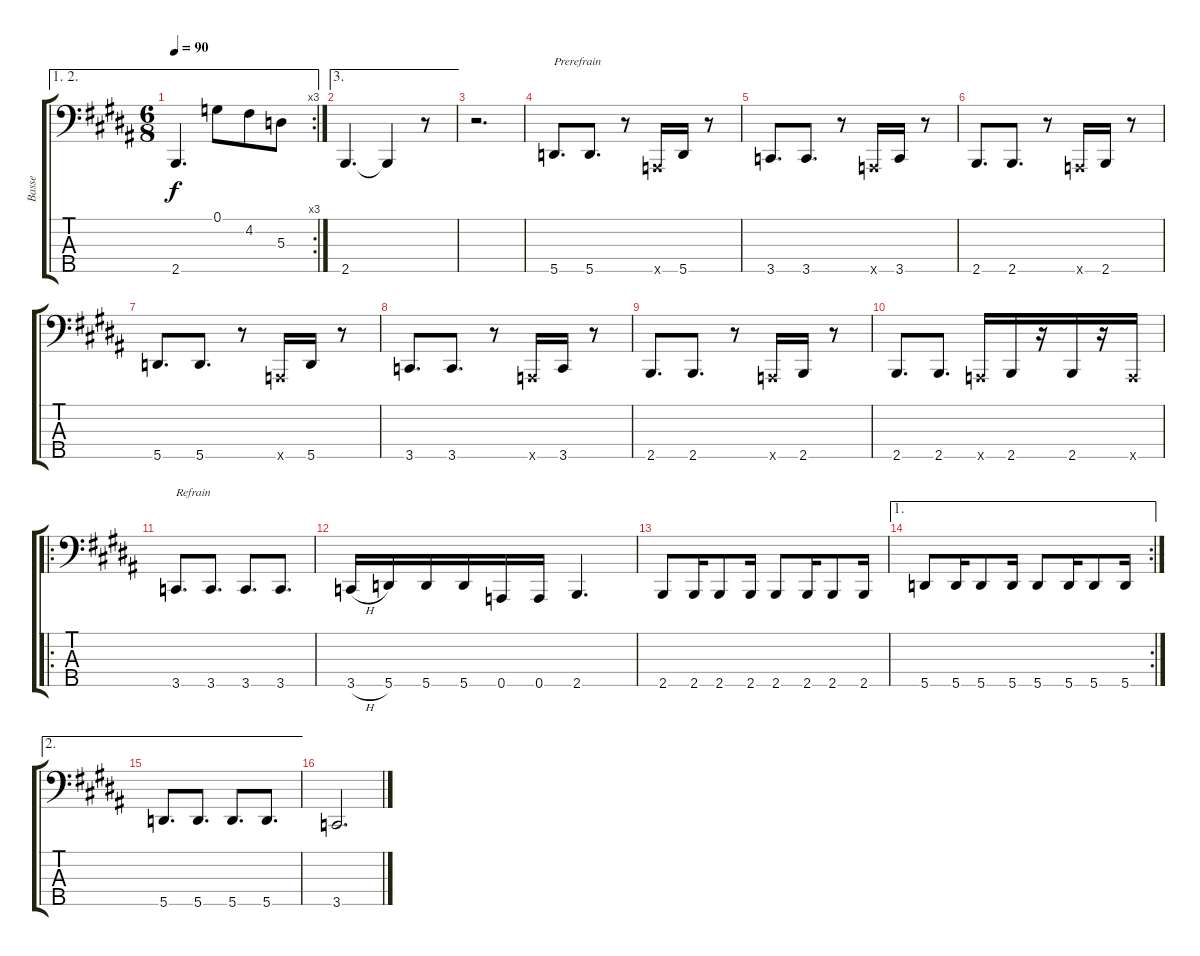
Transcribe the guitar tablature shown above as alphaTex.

\track ("Basse" "Basse") {instrument electricbassfinger}
\staff {score tabs}
\tuning (G2 D2 A1 E1 A0) {hide}
\ae (1 2)
\rc 3
\ts (6 8)
\tempo 90
\clef f4
\ks b
2.5.4{d dy f} 0.1.8 4.2.8 5.3.8 |
\ae 3
2.5.4{d} 2.5{t}.4 r.8 |
r.2{d} |
5.5.8{d txt "Prerefrain"} 5.5.8{d} r.8 0.5{x}.16 5.5.16 r.8 |
3.5.8{d} 3.5.8{d} r.8 0.5{x}.16 3.5.16 r.8 |
2.5.8{d} 2.5.8{d} r.8 0.5{x}.16 2.5.16 r.8 |
5.5.8{d} 5.5.8{d} r.8 0.5{x}.16 5.5.16 r.8 |
3.5.8{d} 3.5.8{d} r.8 0.5{x}.16 3.5.16 r.8 |
2.5.8{d} 2.5.8{d} r.8 0.5{x}.16 2.5.16 r.8 |
2.5.8{d} 2.5.8{d} 0.5{x}.16 2.5.16 r.16 2.5.16 r.16 0.5{x}.16 |
\ro
3.5.8{d txt "Refrain"} 3.5.8{d} 3.5.8{d} 3.5.8{d} |
3.5{h}.16 5.5.16 5.5.16 5.5.16 0.5.16 0.5.16 2.5.4{d} |
2.5.8 2.5.16 2.5.8 2.5.16 2.5.8 2.5.16 2.5.8 2.5.16 |
\ae 1
\rc 2
5.5.8 5.5.16 5.5.8 5.5.16 5.5.8 5.5.16 5.5.8 5.5.16 |
\ae 2
5.5.8{d} 5.5.8{d} 5.5.8{d} 5.5.8{d} |
3.5.2{d}
